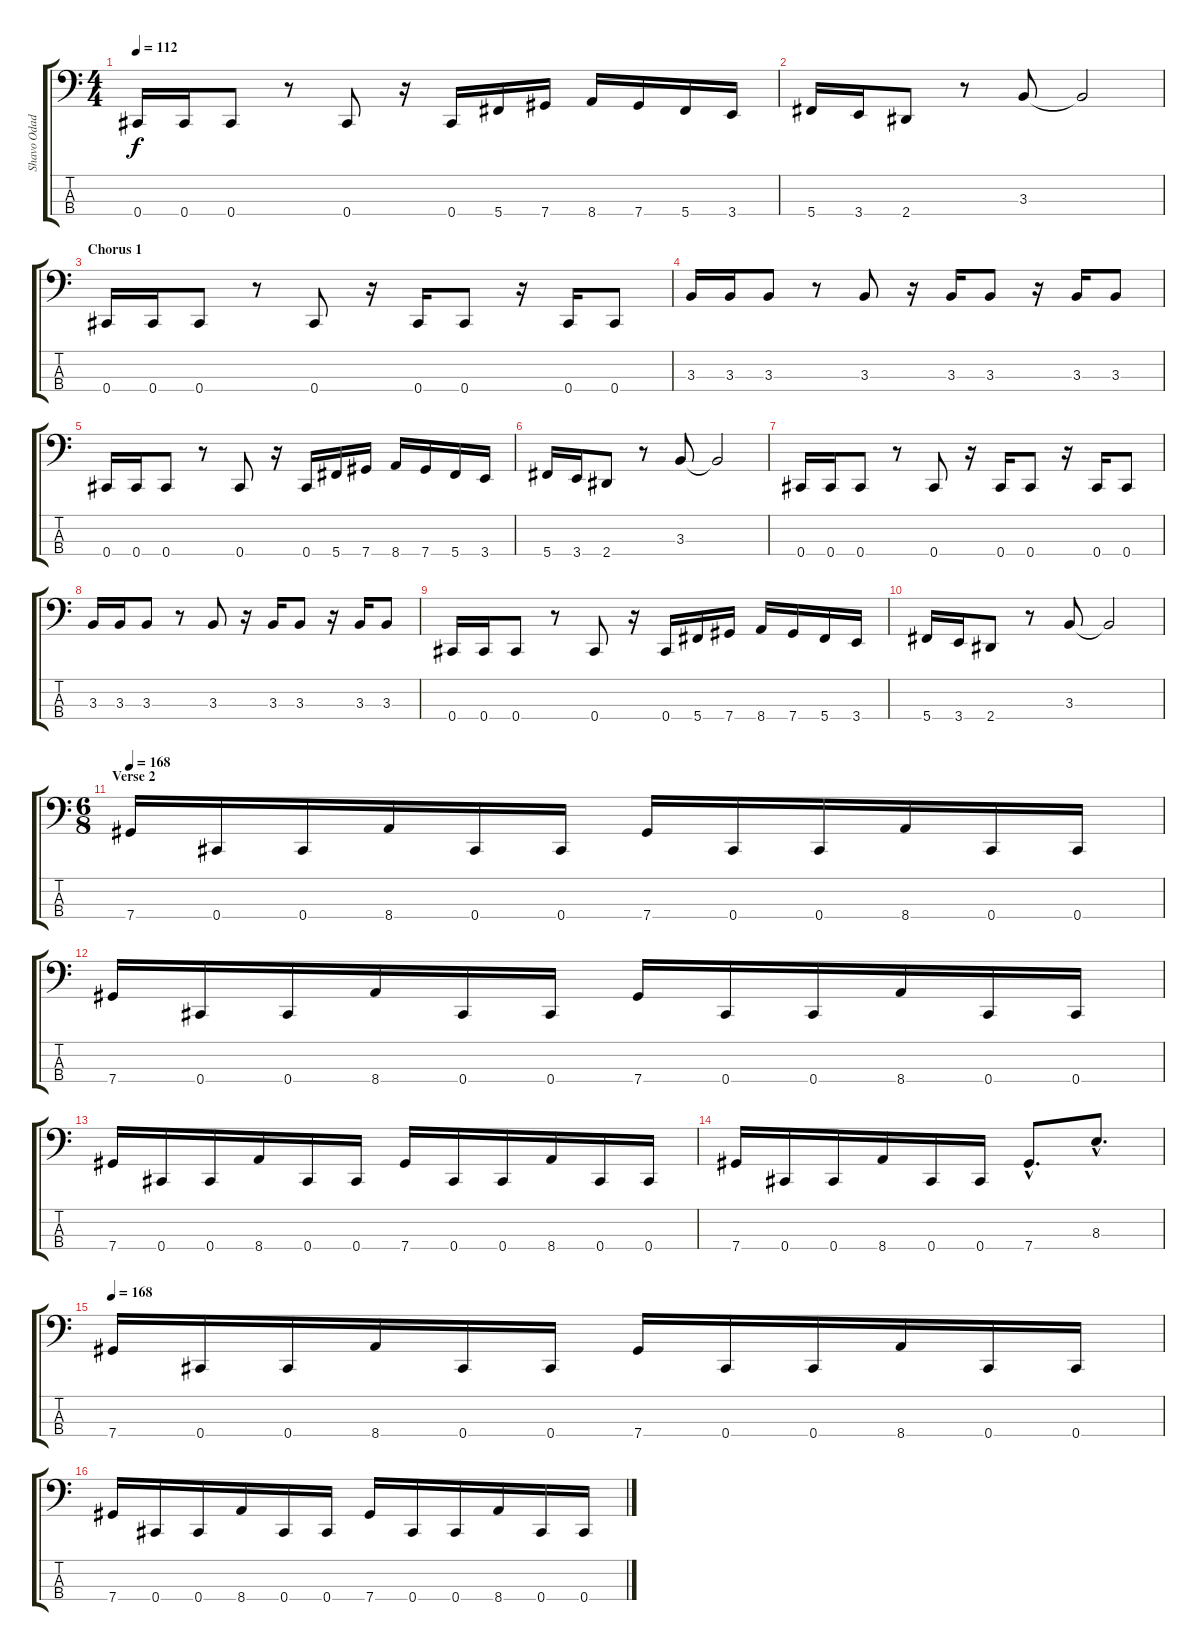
\track ("Shavo Odadjian" "Shavo Odad") {instrument electricbassfinger}
\staff {score tabs}
\tuning (Gb2 Db2 Ab1 Db1) {hide}
\ts (4 4)
\tempo 112
\clef f4
\ks c
0.4.16{dy f} 0.4.16 0.4.8 r.8 0.4.8 r.16 0.4.16 5.4.16 7.4.16 8.4.16 7.4.16 5.4.16 3.4.16 |
5.4.16 3.4.16 2.4.8 r.8 3.3.8 3.3{t}.2 |
\section ("" "Chorus 1")
0.4.16 0.4.16 0.4.8 r.8 0.4.8 r.16 0.4.16 0.4.8 r.16 0.4.16 0.4.8 |
3.3.16 3.3.16 3.3.8 r.8 3.3.8 r.16 3.3.16 3.3.8 r.16 3.3.16 3.3.8 |
0.4.16 0.4.16 0.4.8 r.8 0.4.8 r.16 0.4.16 5.4.16 7.4.16 8.4.16 7.4.16 5.4.16 3.4.16 |
5.4.16 3.4.16 2.4.8 r.8 3.3.8 3.3{t}.2 |
0.4.16 0.4.16 0.4.8 r.8 0.4.8 r.16 0.4.16 0.4.8 r.16 0.4.16 0.4.8 |
3.3.16 3.3.16 3.3.8 r.8 3.3.8 r.16 3.3.16 3.3.8 r.16 3.3.16 3.3.8 |
0.4.16 0.4.16 0.4.8 r.8 0.4.8 r.16 0.4.16 5.4.16 7.4.16 8.4.16 7.4.16 5.4.16 3.4.16 |
5.4.16 3.4.16 2.4.8 r.8 3.3.8 3.3{t}.2 |
\ts (6 8)
\section ("" "Verse 2")
\tempo 168
7.4.16 0.4.16 0.4.16 8.4.16 0.4.16 0.4.16 7.4.16 0.4.16 0.4.16 8.4.16 0.4.16 0.4.16 |
7.4.16 0.4.16 0.4.16 8.4.16 0.4.16 0.4.16 7.4.16 0.4.16 0.4.16 8.4.16 0.4.16 0.4.16 |
7.4.16 0.4.16 0.4.16 8.4.16 0.4.16 0.4.16 7.4.16 0.4.16 0.4.16 8.4.16 0.4.16 0.4.16 |
7.4.16 0.4.16 0.4.16 8.4.16 0.4.16 0.4.16 7.4{hac}.8{d} 8.3{hac}.8{d} |
\tempo 168
7.4.16 0.4.16 0.4.16 8.4.16 0.4.16 0.4.16 7.4.16 0.4.16 0.4.16 8.4.16 0.4.16 0.4.16 |
7.4.16 0.4.16 0.4.16 8.4.16 0.4.16 0.4.16 7.4.16 0.4.16 0.4.16 8.4.16 0.4.16 0.4.16
